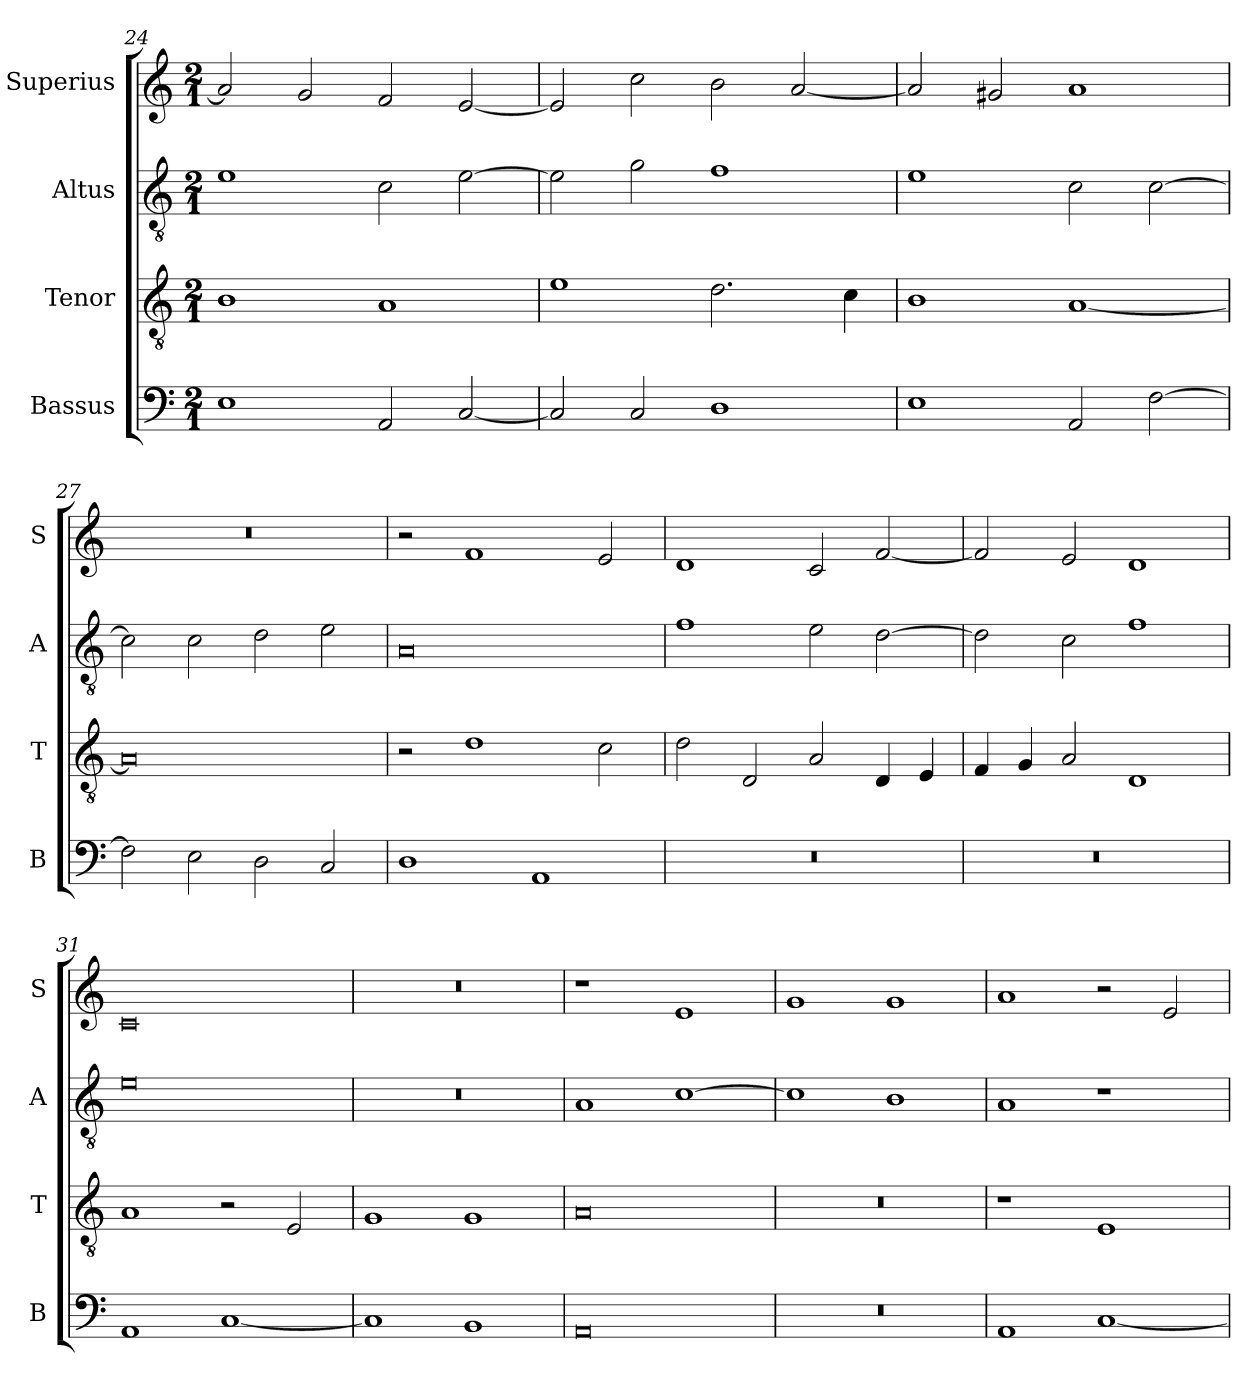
**kern	**kern	**kern	**kern
*part4	*part3	*part2	*part1
*staff4	*staff3	*staff2	*staff1
*I"Bassus	*I"Tenor	*I"Altus	*I"Superius
*I'B	*I'T	*I'A	*I'S
*clefF4	*clefGv2	*clefGv2	*clefG2
*k[]	*k[]	*k[]	*k[]
*C:	*C:	*C:	*C:
*M2/1	*M2/1	*M2/1	*M2/1
=24	=24	=24	=24
1E	1B	1e	2a]
.	.	.	2g
2AA	1A	2c	2f
[2C	.	[2e	[2e
=25	=25	=25	=25
2C]	1e	2e]	2e]
2C	.	2g	2cc
1D	2.d	1f	2b
.	.	.	[2a
.	4c	.	.
=26	=26	=26	=26
1E	1B	1e	2a]
.	.	.	2g#X
2AA	[1A	2c	1a
[2F	.	[2c	.
=27	=27	=27	=27
2F]	0A]	2c]	0r
2E	.	2c	.
2D	.	2d	.
2C	.	2e	.
=28	=28	=28	=28
1D	2r	0A	2r
.	1d	.	1f
1AA	.	.	.
.	2c	.	2e
=29	=29	=29	=29
0r	2d	1f	1d
.	2D	.	.
.	2A	2e	2c
.	4D	[2d	[2f
.	4E	.	.
=30	=30	=30	=30
0r	4F	2d]	2f]
.	4G	.	.
.	2A	2c	2e
.	1D	1f	1d
=31	=31	=31	=31
1AA	1A	0e	0c
[1C	2r	.	.
.	2E	.	.
=32	=32	=32	=32
1C]	1G	0r	0r
1BB	1G	.	.
=33	=33	=33	=33
0AA	0A	1A	1r
.	.	[1c	1e
=34	=34	=34	=34
0r	0r	1c]	1g
.	.	1B	1g
=35	=35	=35	=35
1AA	1r	1A	1a
[1C	1E	1r	2r
.	.	.	2e
=	=	=	=
*-	*-	*-	*-
